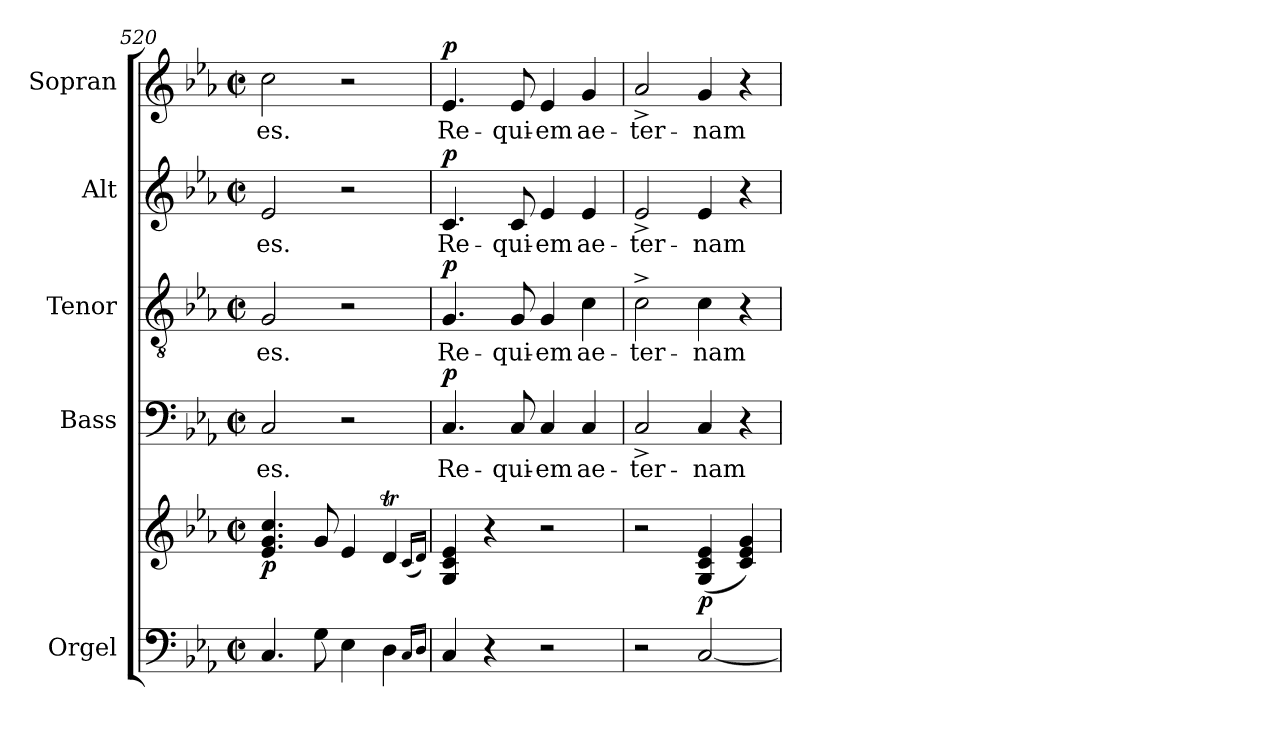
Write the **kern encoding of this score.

**kern	**kern	**dynam	**kern	**text	**dynam	**kern	**text	**dynam	**kern	**text	**dynam	**kern	**text	**dynam
*part5	*part5	*part5	*part4	*part4	*part4	*part3	*part3	*part3	*part2	*part2	*part2	*part1	*part1	*part1
*staff6	*staff5	*staff5/6	*staff4	*staff4	*staff4	*staff3	*staff3	*staff3	*staff2	*staff2	*staff2	*staff1	*staff1	*staff1
*I"Orgel	*	*	*I"Bass	*	*	*I"Tenor	*	*	*I"Alt	*	*	*I"Sopran	*	*
*I'Org.	*	*	*I'B.	*	*	*I'T.	*	*	*I'A.	*	*	*I'S.	*	*
*clefF4	*clefG2	*	*clefF4	*	*	*clefGv2	*	*	*clefG2	*	*	*clefG2	*	*
*k[b-e-a-]	*k[b-e-a-]	*	*k[b-e-a-]	*	*	*k[b-e-a-]	*	*	*k[b-e-a-]	*	*	*k[b-e-a-]	*	*
*E-:	*E-:	*	*E-:	*	*	*E-:	*	*	*E-:	*	*	*E-:	*	*
*M2/2	*M2/2	*	*M2/2	*	*	*M2/2	*	*	*M2/2	*	*	*M2/2	*	*
*met(c|)	*met(c|)	*	*met(c|)	*	*	*met(c|)	*	*	*met(c|)	*	*	*met(c|)	*	*
=520	=520	=520	=520	=520	=520	=520	=520	=520	=520	=520	=520	=520	=520	=520
!	!	!LO:DY:b	!	!LO:LY:b	!	!	!LO:LY:b	!	!	!LO:LY:b	!	!	!LO:LY:b	!
4.C/	4.e-/ 4.g/ 4.cc/	p	2C/	es.	.	2G/	es.	.	2e-/	es.	.	2cc\	es.	.
8G\	8g/	.	.	.	.	.	.	.	.	.	.	.	.	.
4E-\	4e-/	.	2r	.	.	2r	.	.	2r	.	.	2r	.	.
4D\	4dt/	.	.	.	.	.	.	.	.	.	.	.	.	.
16qC/LL	(<16qc/LL	.	.	.	.	.	.	.	.	.	.	.	.	.
16qD/JJ	16qd/JJ)	.	.	.	.	.	.	.	.	.	.	.	.	.
=521	=521	=521	=521	=521	=521	=521	=521	=521	=521	=521	=521	=521	=521	=521
!	!	!	!	!LO:LY:b	!LO:DY:a	!	!LO:LY:b	!LO:DY:a	!	!LO:LY:b	!LO:DY:a	!	!LO:LY:b	!LO:DY:a
4C/	4G/ 4c/ 4e-/	.	4.C/	Re-	p	4.G/	Re-	p	4.c/	Re-	p	4.e-/	Re-	p
4r	4r	.	.	.	.	.	.	.	.	.	.	.	.	.
!	!	!	!	!LO:LY:b	!	!	!LO:LY:b	!	!	!LO:LY:b	!	!	!LO:LY:b	!
.	.	.	8C/	-qui-	.	8G/	-qui-	.	8c/	-qui-	.	8e-/	-qui-	.
!	!	!	!	!LO:LY:b	!	!	!LO:LY:b	!	!	!LO:LY:b	!	!	!LO:LY:b	!
2r	2r	.	4C/	-em	.	4G/	-em	.	4e-/	-em	.	4e-/	-em	.
!	!	!	!	!LO:LY:b	!	!	!LO:LY:b	!	!	!LO:LY:b	!	!	!LO:LY:b	!
.	.	.	4C/	ae-	.	4c\	ae-	.	4e-/	ae-	.	4g/	ae-	.
=522	=522	=522	=522	=522	=522	=522	=522	=522	=522	=522	=522	=522	=522	=522
!	!	!	!	!LO:LY:b	!	!	!LO:LY:b	!	!	!LO:LY:b	!	!	!LO:LY:b	!
2r	2r	.	2C^</	-ter-	.	2c^>\	-ter-	.	2e-^</	-ter-	.	2a-^</	-ter-	.
!	!	!LO:DY:b	!	!LO:LY:b	!	!	!LO:LY:b	!	!	!LO:LY:b	!	!	!LO:LY:b	!
[2C/	(<4G/ 4c/ 4e-/	p	4C/	-nam	.	4c\	-nam	.	4e-/	-nam	.	4g/	-nam	.
.	4c/ 4e-/ 4g/)	.	4r	.	.	4r	.	.	4r	.	.	4r	.	.
=	=	=	=	=	=	=	=	=	=	=	=	=	=	=
*-	*-	*-	*-	*-	*-	*-	*-	*-	*-	*-	*-	*-	*-	*-
